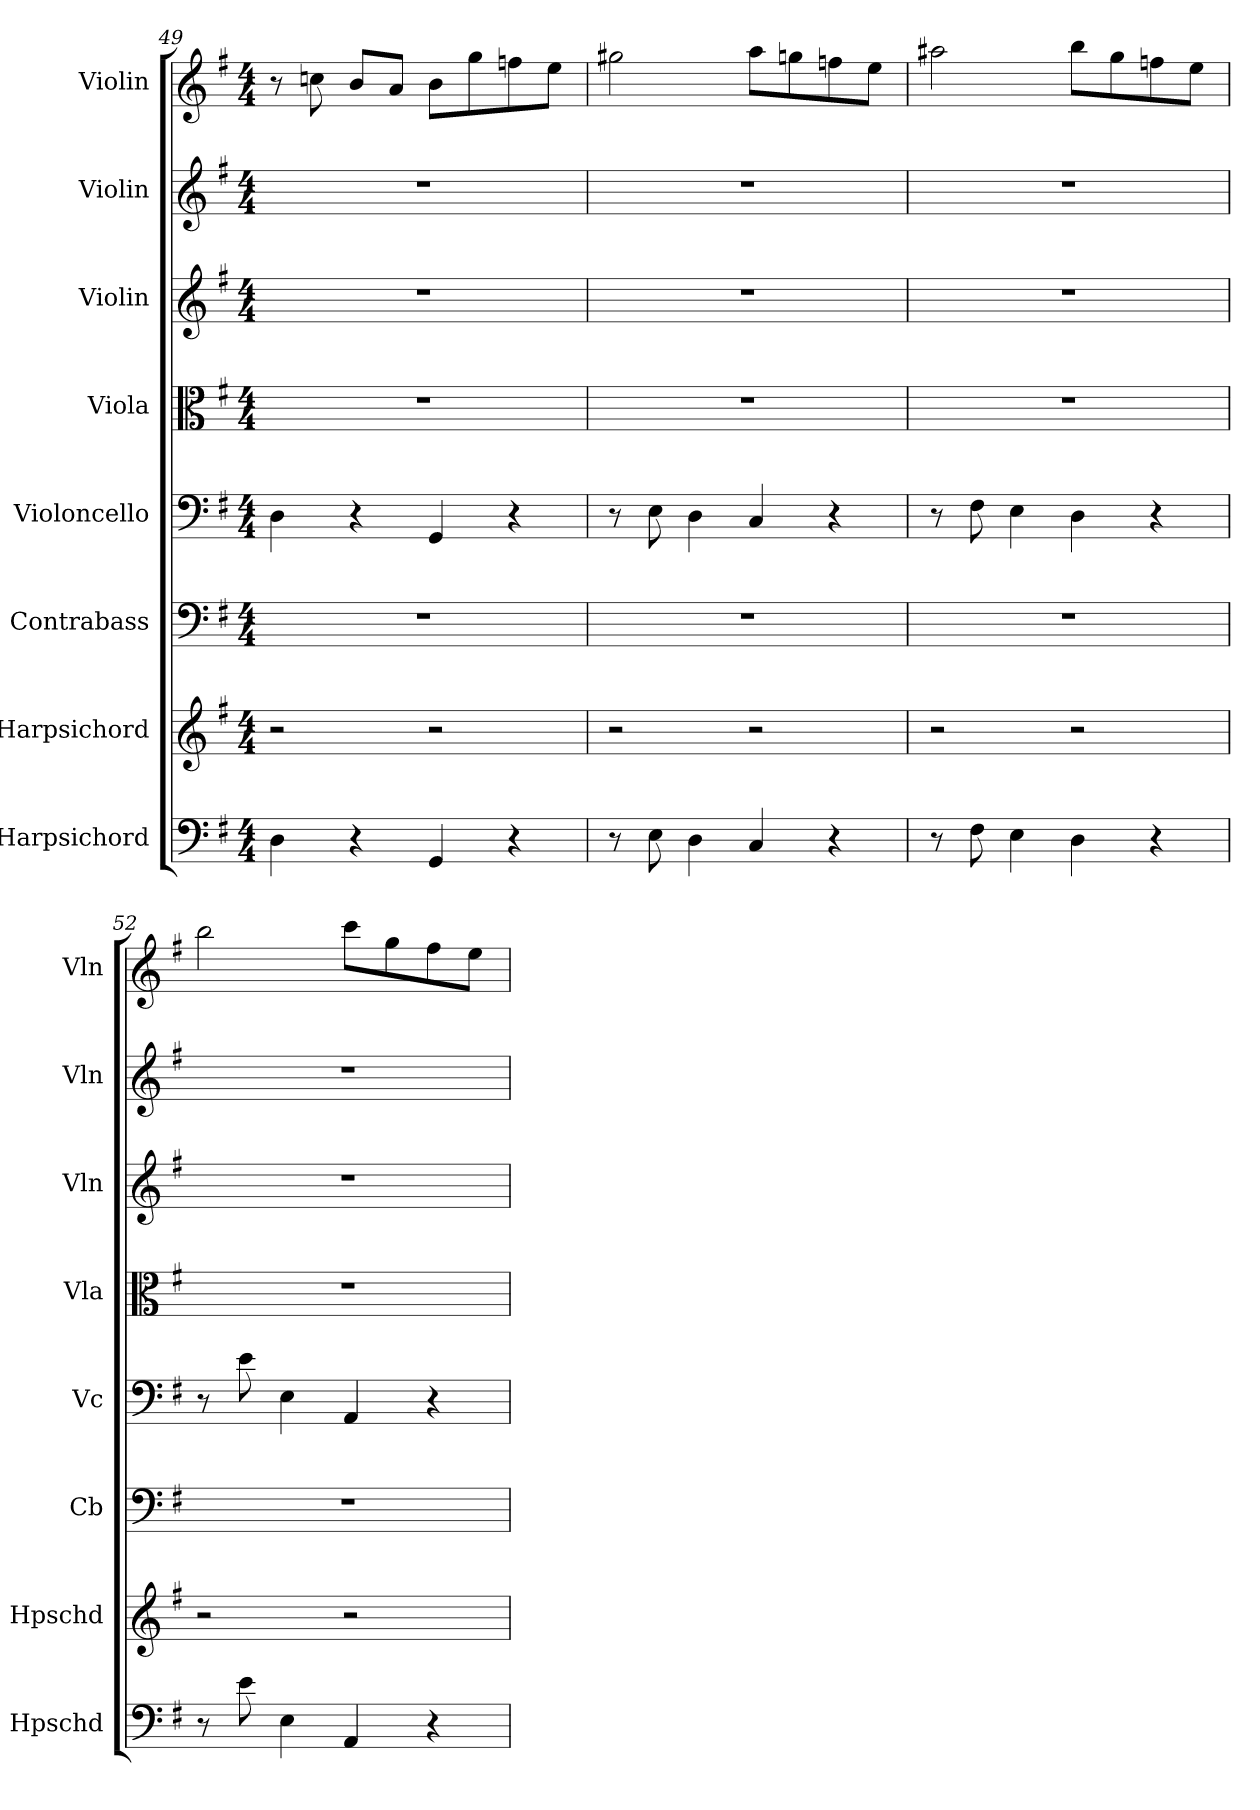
**kern	**kern	**kern	**kern	**kern	**kern	**kern	**kern
*part8	*part7	*part6	*part5	*part4	*part3	*part2	*part1
*staff8	*staff7	*staff6	*staff5	*staff4	*staff3	*staff2	*staff1
*I"Harpsichord	*I"Harpsichord	*I"Contrabass	*I"Violoncello	*I"Viola	*I"Violin	*I"Violin	*I"Violin
*I'Hpschd	*I'Hpschd	*I'Cb	*I'Vc	*I'Vla	*I'Vln	*I'Vln	*I'Vln
*clefF4	*clefG2	*clefF4	*clefF4	*clefC3	*clefG2	*clefG2	*clefG2
*k[f#]	*k[f#]	*k[f#]	*k[f#]	*k[f#]	*k[f#]	*k[f#]	*k[f#]
*M4/4	*M4/4	*M4/4	*M4/4	*M4/4	*M4/4	*M4/4	*M4/4
=49	=49	=49	=49	=49	=49	=49	=49
4D\	2r	1r	4D\	1r	1r	1r	8r
.	.	.	.	.	.	.	8ccn\
4r	.	.	4r	.	.	.	8b/L
.	.	.	.	.	.	.	8a/J
4GG/	2r	.	4GG/	.	.	.	8b\L
.	.	.	.	.	.	.	8gg\
4r	.	.	4r	.	.	.	8ffn\
.	.	.	.	.	.	.	8ee\J
=50	=50	=50	=50	=50	=50	=50	=50
8r	2r	1r	8r	1r	1r	1r	2gg#X\
8E\	.	.	8E\	.	.	.	.
4D\	.	.	4D\	.	.	.	.
4C/	2r	.	4C/	.	.	.	8aa\L
.	.	.	.	.	.	.	8ggn\
4r	.	.	4r	.	.	.	8ffn\
.	.	.	.	.	.	.	8ee\J
=51	=51	=51	=51	=51	=51	=51	=51
8r	2r	1r	8r	1r	1r	1r	2aa#X\
8F#\	.	.	8F#\	.	.	.	.
4E\	.	.	4E\	.	.	.	.
4D\	2r	.	4D\	.	.	.	8bb\L
.	.	.	.	.	.	.	8gg\
4r	.	.	4r	.	.	.	8ffn\
.	.	.	.	.	.	.	8ee\J
=52	=52	=52	=52	=52	=52	=52	=52
8r	2r	1r	8r	1r	1r	1r	2bb\
8e\	.	.	8e\	.	.	.	.
4E\	.	.	4E\	.	.	.	.
4AA/	2r	.	4AA/	.	.	.	8ccc\L
.	.	.	.	.	.	.	8gg\
4r	.	.	4r	.	.	.	8ff#\
.	.	.	.	.	.	.	8ee\J
=	=	=	=	=	=	=	=
*-	*-	*-	*-	*-	*-	*-	*-
